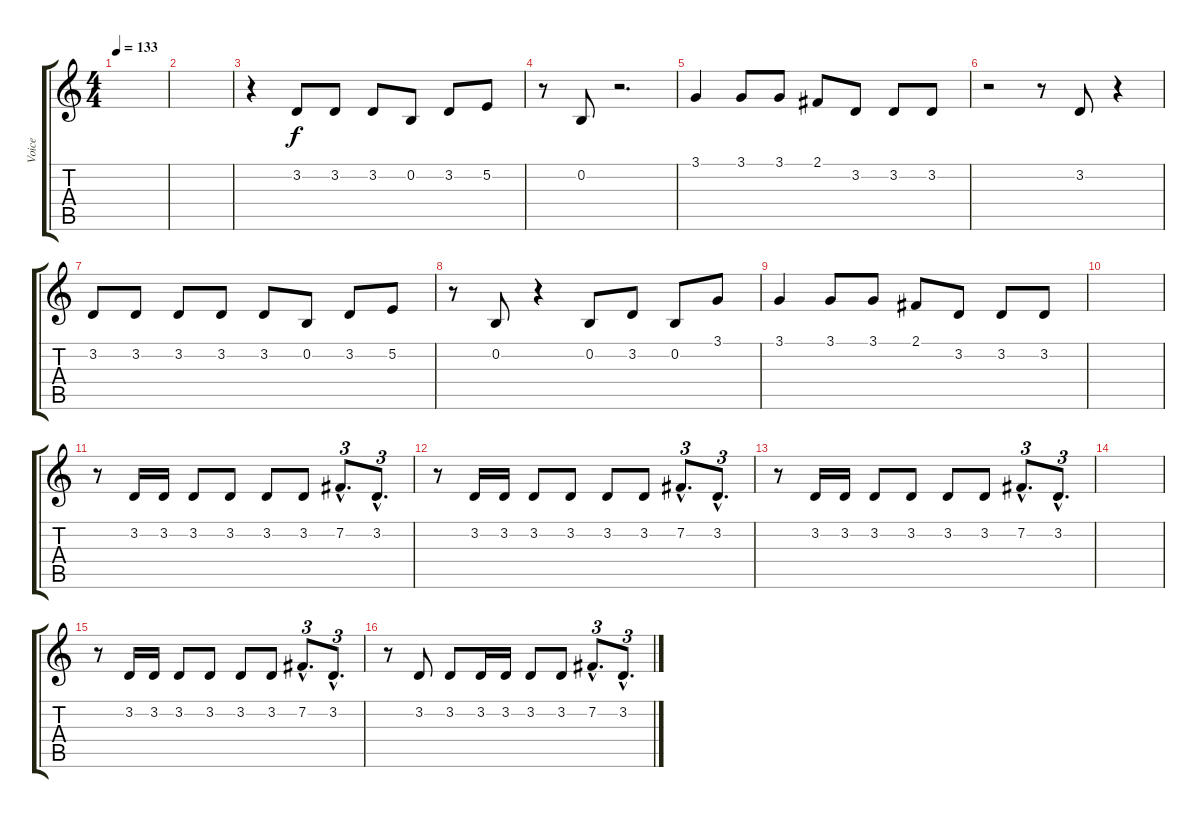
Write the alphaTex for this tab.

\track ("Voice" "Voice") {instrument lead6voice}
\staff {score tabs}
\tuning (E4 B3 G3 D3 A2 E2) {hide}
\ts (4 4)
\tempo 133
\clef g2
\ks c
|
|
r.4 3.2.8 3.2.8 3.2.8 0.2.8 3.2.8 5.2.8 |
r.8 0.2.8 r.2{d} |
3.1.4 3.1.8 3.1.8 2.1.8 3.2.8 3.2.8 3.2.8 |
r.2 r.8 3.2.8 r.4 |
3.2.8 3.2.8 3.2.8 3.2.8 3.2.8 0.2.8 3.2.8 5.2.8 |
r.8 0.2.8 r.4 0.2.8 3.2.8 0.2.8 3.1.8 |
3.1.4 3.1.8 3.1.8 2.1.8 3.2.8 3.2.8 3.2.8 |
|
r.8 3.2.16 3.2.16 3.2.8 3.2.8 3.2.8 3.2.8 7.2{hac}.8{d tu (3 2)} 3.2{hac}.8{d tu (3 2)} |
r.8 3.2.16 3.2.16 3.2.8 3.2.8 3.2.8 3.2.8 7.2{hac}.8{d tu (3 2)} 3.2{hac}.8{d tu (3 2)} |
r.8 3.2.16 3.2.16 3.2.8 3.2.8 3.2.8 3.2.8 7.2{hac}.8{d tu (3 2)} 3.2{hac}.8{d tu (3 2)} |
|
r.8 3.2.16 3.2.16 3.2.8 3.2.8 3.2.8 3.2.8 7.2{hac}.8{d tu (3 2)} 3.2{hac}.8{d tu (3 2)} |
r.8 3.2.8 3.2.8 3.2.16 3.2.16 3.2.8 3.2.8 7.2{hac}.8{d tu (3 2)} 3.2{hac}.8{d tu (3 2)}
